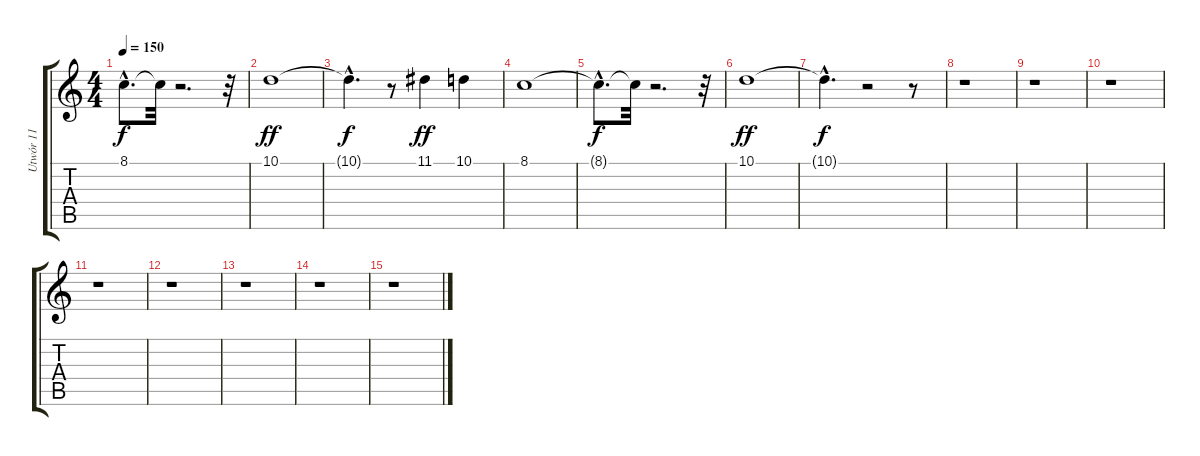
\track ("Utwór 11" "Utwór 11") {instrument stringensemble1}
\staff {score tabs}
\tuning (E4 B3 G3 D3 A2 E2) {hide}
\ts (4 4)
\tempo 150
\clef g2
\ks c
8.1{hac t}.8{d dy f} 8.1{t}.32 r.2{d} r.32 |
10.1.1{dy ff} |
10.1{hac t}.4{d dy f} r.8 11.1.4{dy ff} 10.1.4 |
8.1.1 |
8.1{hac t}.8{d dy f} 8.1{t}.32 r.2{d} r.32 |
10.1.1{dy ff} |
10.1{hac t}.4{d dy f} r.2 r.8 |
r.1 |
r.1 |
r.1 |
r.1 |
r.1 |
r.1 |
r.1 |
r.1
